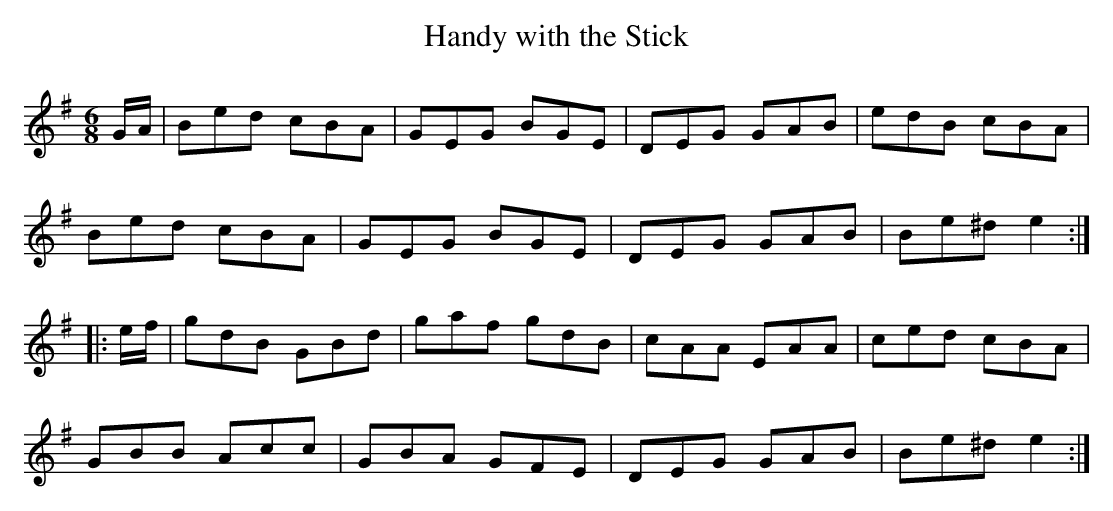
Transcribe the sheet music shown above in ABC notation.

X:1
T:Handy with the Stick
M:6/8
L:1/8
K:Em
G/A/|Bed cBA|GEG BGE|DEG GAB|edB cBA|
Bed cBA|GEG BGE|DEG GAB|Be^d e2:|
|:e/f/|gdB GBd|gaf gdB|cAA EAA|ced cBA|
GBB Acc|GBA GFE|DEG GAB|Be^d e2:|
